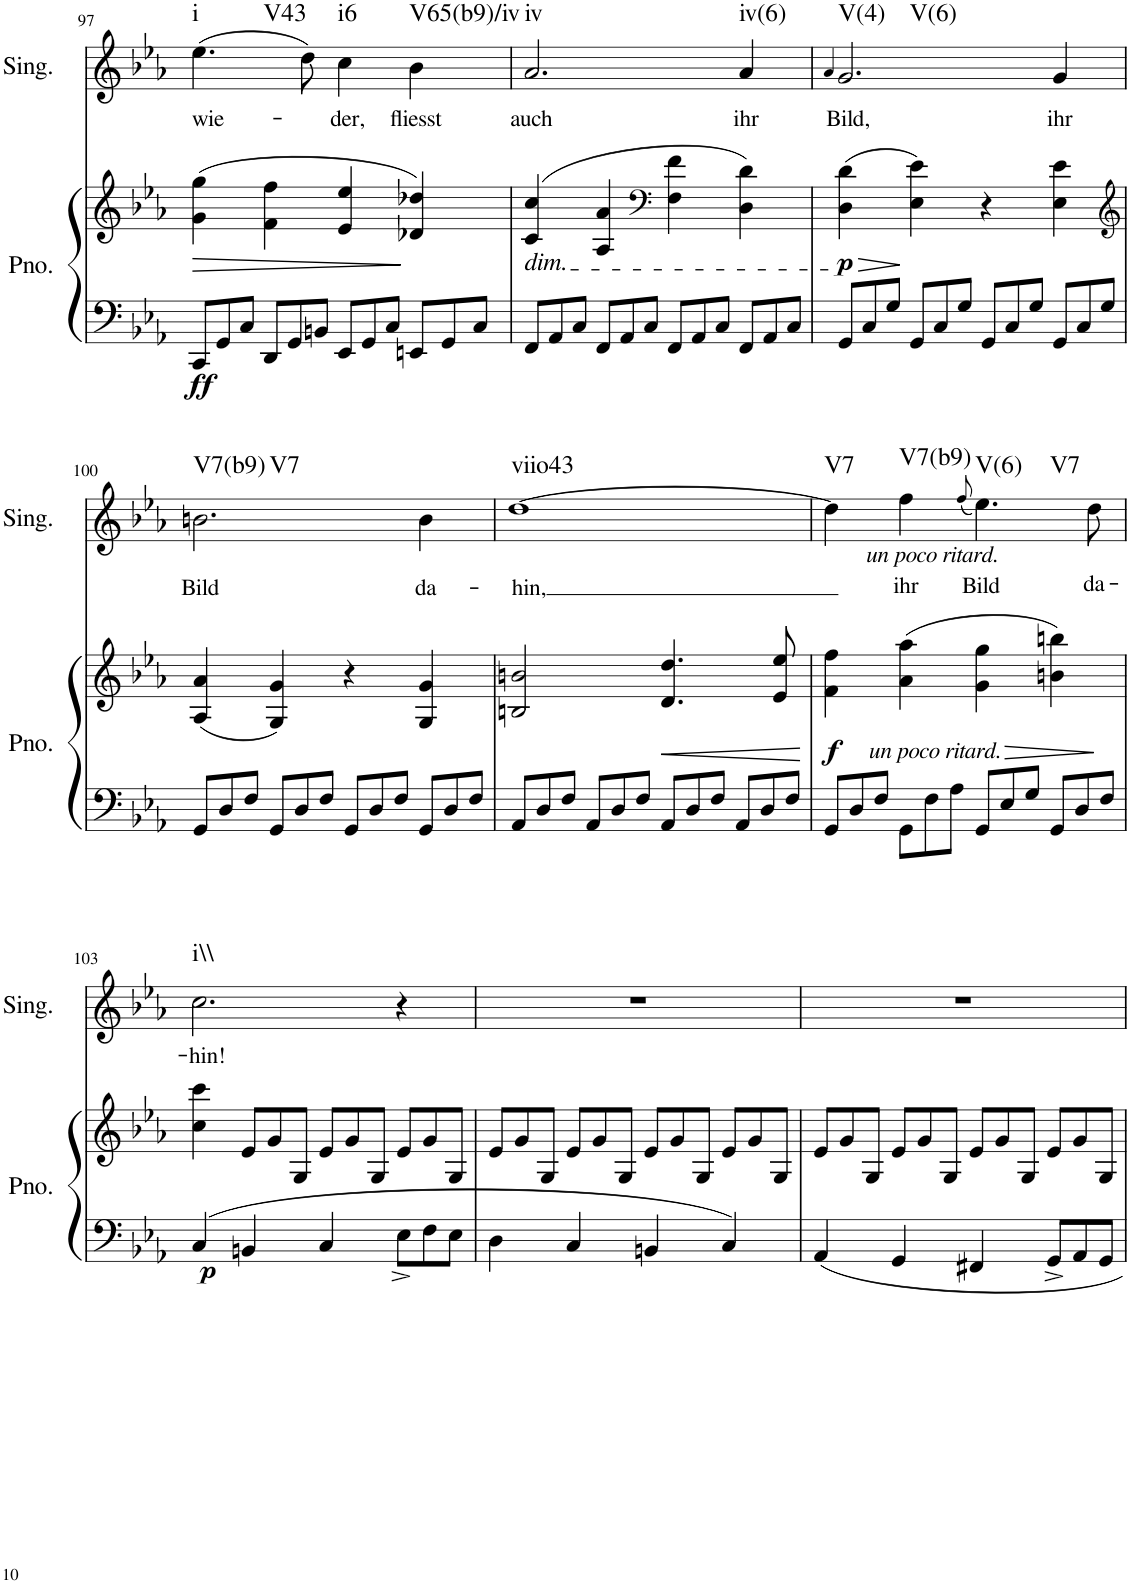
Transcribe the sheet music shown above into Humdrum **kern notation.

**kern	**kern	**dynam	**kern	**text	**harte
*part2	*part2	*part2	*part1	*part1	*part1
*staff3	*staff2	*staff2/3	*staff1	*staff1	*
*I"Pianoforte	*	*	*I"Singstimme	*	*
*I'Pno.	*	*	*I'Sing.	*	*
!!LO:PB:g=z
*clefF4	*clefG2	*	*clefG2	*	*
*k[b-e-a-]	*k[b-e-a-]	*	*k[b-e-a-]	*	*
*M4/4	*M4/4	*	*M4/4	*	*
*met(c)	*met(c)	*	*met(c)	*	*
*Xtuplet	*	*	*	*	*
=97	=97	=97	=97	=97	=97
!	!	!LO:HP:b	!	!LO:LY:b	!
!	!	!LO:DY:n=1:b=2	!	!	!LO:H:n=1:kt=i
!	!	!	!	!	!LO:H:n=2:kt=V43
12CC/L	(4g\ 4gg\	> ff	(4.ee-\	wie-	N N
12GG/	.	.	.	.	.
12C/J	.	.	.	.	.
12DD/L	4f\ 4ff\	.	.	.	.
12GG/	.	.	.	.	.
.	.	.	8dd\)	.	.
12BBn/J	.	.	.	.	.
!	!	!	!	!LO:LY:b	!LO:H:kt=i6
12EE-/L	4e-/ 4ee-/	.	4cc\	-der,	N
12GG/	.	.	.	.	.
12C/J	.	.	.	.	.
!	!	!	!	!LO:LY:b	!LO:H:kt=V65(b9)/iv
12EEn/L	4d-X/ 4dd-X/)	.	4b-\	fliesst	N
12GG/	.	.	.	.	.
12C/J	.	.	.	.	.
.	.	]	.	.	.
=98	=98	=98	=98	=98	=98
!	!LO:TX:b:i:t=dim.	!	!	!	!
!	!	!	!	!LO:LY:b	!LO:H:kt=iv
12FF/L	(4c/ 4cc/	.	2.a-/	auch	N
12AA-/	.	.	.	.	.
12C/J	.	.	.	.	.
12FF/L	4A-/ 4a-/	.	.	.	.
12AA-/	.	.	.	.	.
12C/J	.	.	.	.	.
*	*clefF4	*	*	*	*
12FF/L	4F\ 4f\	.	.	.	.
12AA-/	.	.	.	.	.
12C/J	.	.	.	.	.
!	!	!	!	!LO:LY:b	!LO:H:kt=iv(6)
12FF/L	4D\ 4d\)	.	4a-/	ihr	N
12AA-/	.	.	.	.	.
12C/J	.	.	.	.	.
=99	=99	=99	=99	=99	=99
.	.	.	4qa-/	.	.
!	!	!LO:HP:b	!	!LO:LY:b	!
!	!	!LO:DY:n=1:b	!	!	!LO:H:n=1:kt=V(4)
!	!	!	!	!	!LO:H:n=2:kt=V(6)
12GG/L	(4D\ 4d\	> p	2.g/	Bild,	N N
12C/	.	.	.	.	.
12G/J	.	.	.	.	.
12GG/L	4E-\ 4e-\)	]	.	.	.
12C/	.	.	.	.	.
12G/J	.	.	.	.	.
12GG/L	4r	.	.	.	.
12C/	.	.	.	.	.
12G/J	.	.	.	.	.
!	!	!	!	!LO:LY:b	!
12GG/L	4E-\ 4e-\	.	4g/	ihr	.
12C/	.	.	.	.	.
12G/J	.	.	.	.	.
!!LO:LB:g=z
=100	=100	=100	=100	=100	=100
*	*clefG2	*	*	*	*
!	!	!	!	!LO:LY:b	!LO:H:n=1:kt=V7(b9)
!	!	!	!	!	!LO:H:n=2:kt=V7
12GG/L	(4A-/ 4a-/	.	2.bn\	Bild	N N
12D/	.	.	.	.	.
12F/J	.	.	.	.	.
12GG/L	4G/ 4g/)	.	.	.	.
12D/	.	.	.	.	.
12F/J	.	.	.	.	.
12GG/L	4r	.	.	.	.
12D/	.	.	.	.	.
12F/J	.	.	.	.	.
!	!	!	!	!LO:LY:b	!
12GG/L	4G/ 4g/	.	4b\	da-	.
12D/	.	.	.	.	.
12F/J	.	.	.	.	.
=101	=101	=101	=101	=101	=101
!	!	!	!	!LO:LY:b	!LO:H:kt=viio43
12AA-/L	2Bn/ 2bn/	.	[1dd	-hin,	N
12D/	.	.	.	.	.
12F/J	.	.	.	.	.
12AA-/L	.	.	.	.	.
12D/	.	.	.	.	.
12F/J	.	.	.	.	.
!	!	!LO:HP:b	!	!	!
12AA-/L	4.d/ 4.dd/	<	.	.	.
12D/	.	.	.	.	.
12F/J	.	.	.	.	.
12AA-/L	.	.	.	.	.
12D/	.	.	.	.	.
.	8e-/ 8ee-/	.	.	.	.
12F/J	.	.	.	.	.
.	.	[	.	.	.
=102	=102	=102	=102	=102	=102
!	!	!LO:DY:b	!	!	!LO:H:kt=V7
12GG/L	4f\ 4ff\	f	4dd\]	.	N
12D/	.	.	.	.	.
12F/J	.	.	.	.	.
!	!	!	!LO:TX:b:i:t=un poco ritard.	!	!
!	!LO:TX:b:i:t=un poco ritard.	!	!	!	!
!	!	!LO:HP:b	!	!LO:LY:b	!LO:H:kt=V7(b9)
12GG\L	(4a-\ 4aa-\	>	4ff\	ihr	N
12F\	.	.	.	.	.
12A-\J	.	.	.	.	.
.	.	.	(8qff/	.	.
!	!	!	!	!LO:LY:b	!LO:H:n=1:kt=V(6)
!	!	!	!	!	!LO:H:n=2:kt=V7
12GG/L	4g\ 4gg\	.	4.ee-\)	Bild	N N
12E-/	.	.	.	.	.
12G/J	.	.	.	.	.
12GG/L	4bn\ 4bbn\)	.	.	.	.
12D/	.	.	.	.	.
!	!	!	!	!LO:LY:b	!
.	.	.	8dd\	da-	.
12F/J	.	.	.	.	.
.	.	]	.	.	.
!!LO:LB:g=z
=103	=103	=103	=103	=103	=103
!	!	!LO:DY:b=2	!	!LO:LY:b	!LO:H:kt=i\\
4C/	4cc\ 4ccc\	p	2.cc\	-hin!	N
*	*Xtuplet	*	*	*	*
4BBn/	12e-/L	.	.	.	.
.	12g/	.	.	.	.
.	12G/J	.	.	.	.
4C/	12e-/L	.	.	.	.
.	12g/	.	.	.	.
.	12G/J	.	.	.	.
12E-^<\L	12e-/L	.	4r	.	.
12F\	12g/	.	.	.	.
12E-\J	12G/J	.	.	.	.
=104	=104	=104	=104	=104	=104
4D\	12e-/L	.	1r	.	.
.	12g/	.	.	.	.
.	12G/J	.	.	.	.
4C/	12e-/L	.	.	.	.
.	12g/	.	.	.	.
.	12G/J	.	.	.	.
4BBn/	12e-/L	.	.	.	.
.	12g/	.	.	.	.
.	12G/J	.	.	.	.
4C/	12e-/L	.	.	.	.
.	12g/	.	.	.	.
.	12G/J	.	.	.	.
=105	=105	=105	=105	=105	=105
4AA-/	12e-/L	.	1r	.	.
.	12g/	.	.	.	.
.	12G/J	.	.	.	.
4GG/	12e-/L	.	.	.	.
.	12g/	.	.	.	.
.	12G/J	.	.	.	.
4FF#X/	12e-/L	.	.	.	.
.	12g/	.	.	.	.
.	12G/J	.	.	.	.
12GG^</L	12e-/L	.	.	.	.
12AA-/	12g/	.	.	.	.
12GG/J	12G/J	.	.	.	.
=	=	=	=	=	=
*-	*-	*-	*-	*-	*-
